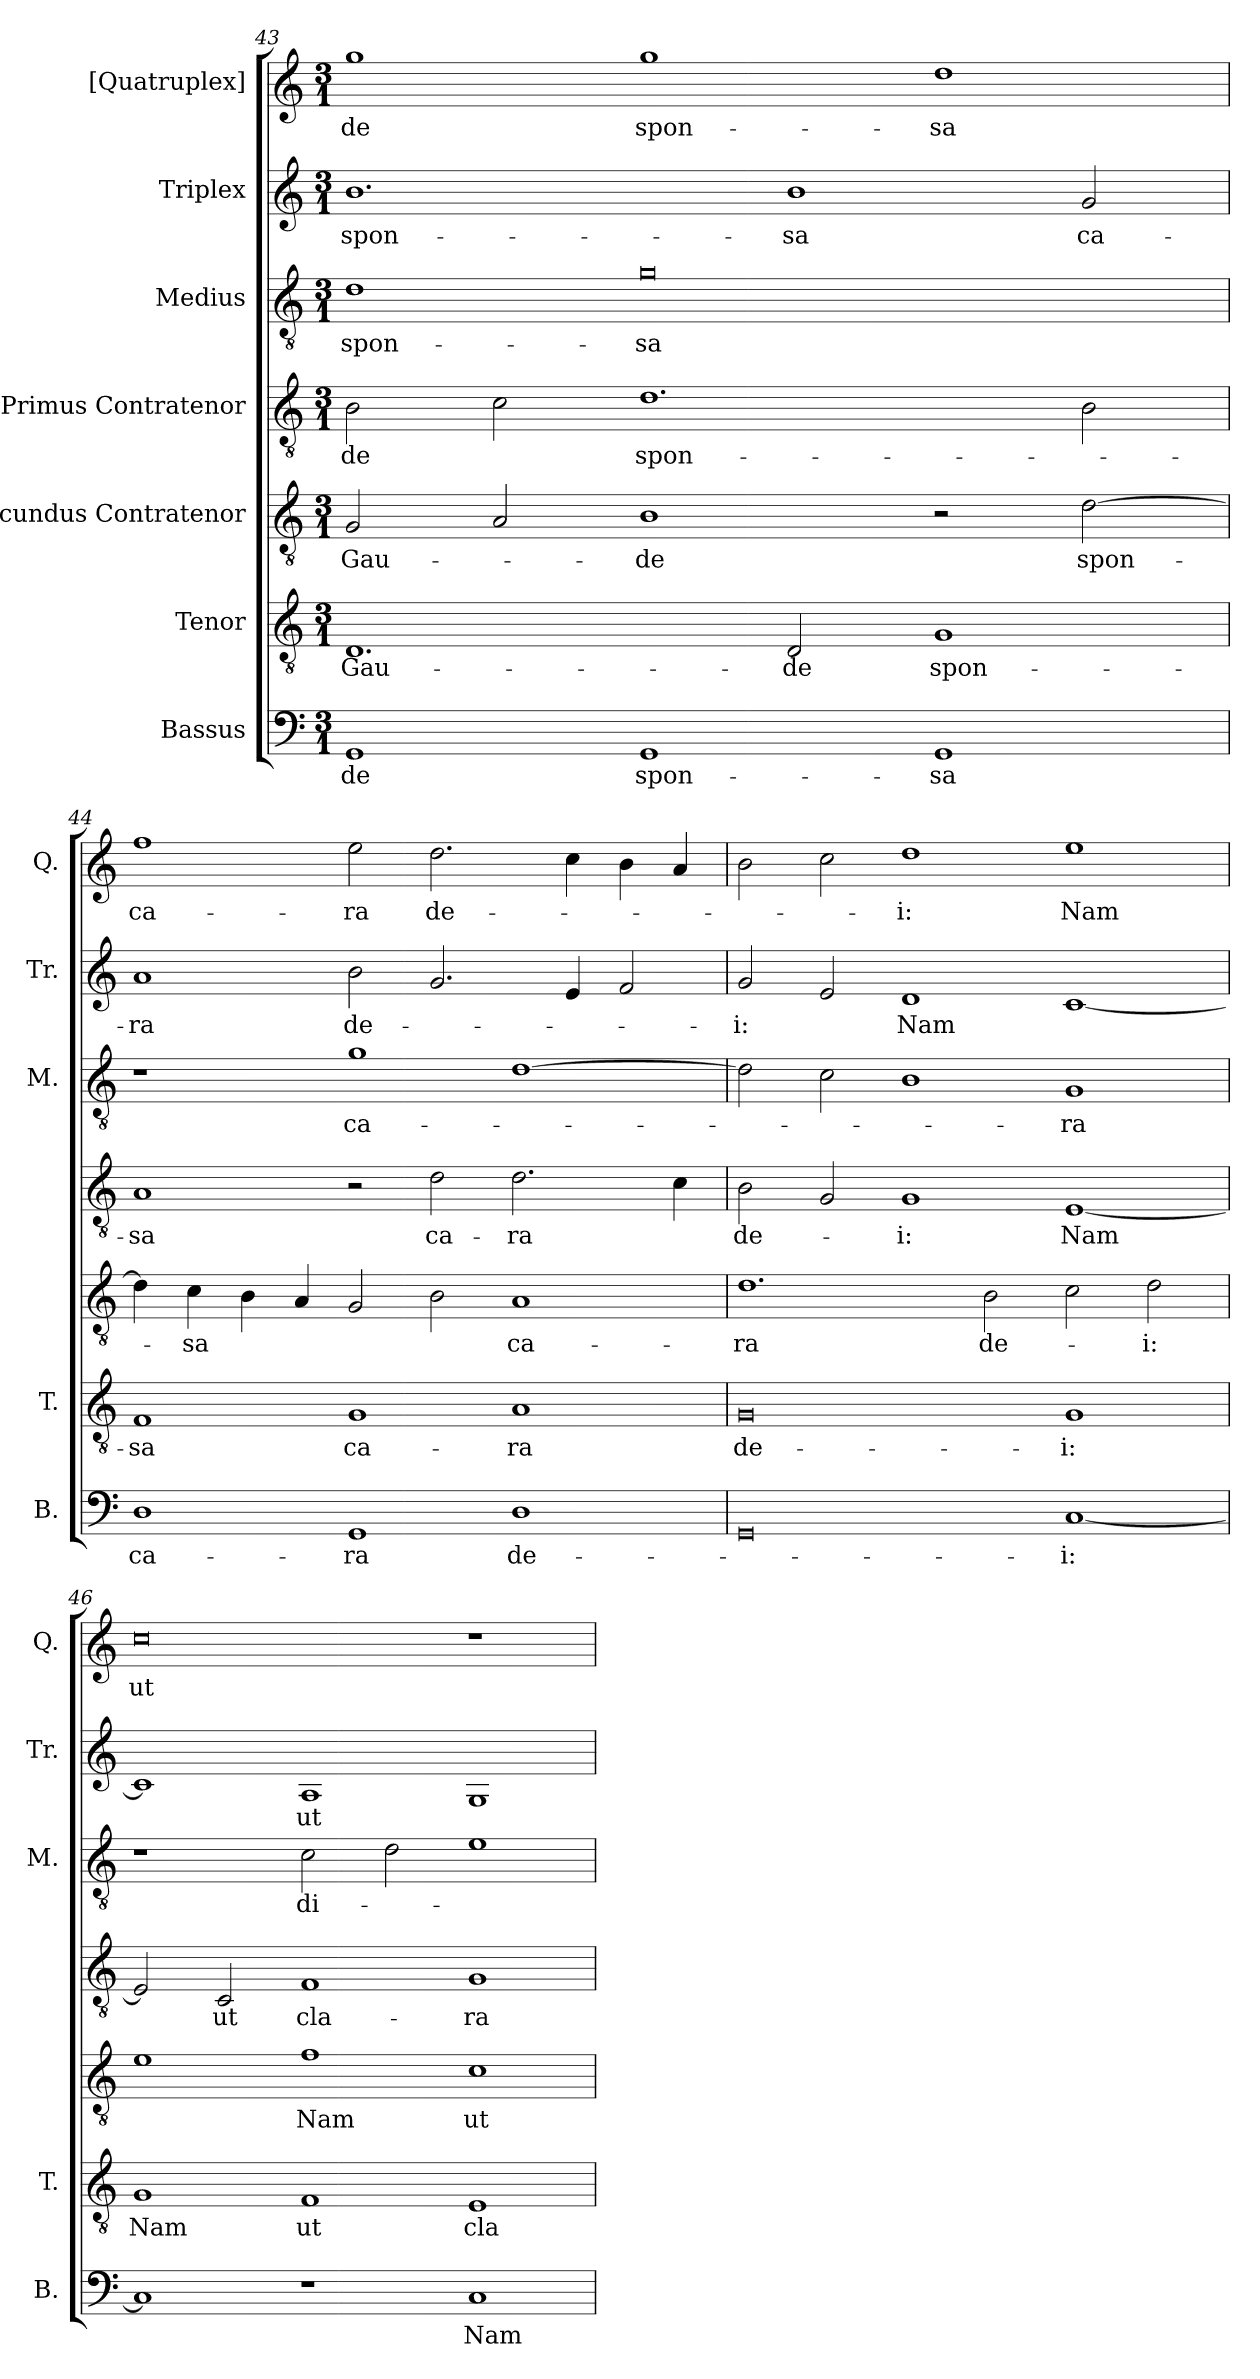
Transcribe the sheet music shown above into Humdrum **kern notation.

**kern	**text	**kern	**text	**kern	**text	**kern	**text	**kern	**text	**kern	**text	**kern	**text
*part7	*part7	*part6	*part6	*part5	*part5	*part4	*part4	*part3	*part3	*part2	*part2	*part1	*part1
*staff7	*staff7	*staff6	*staff6	*staff5	*staff5	*staff4	*staff4	*staff3	*staff3	*staff2	*staff2	*staff1	*staff1
*I"Bassus	*	*I"Tenor	*	*I"Secundus Contratenor	*	*I"Primus Contratenor	*	*I"Medius	*	*I"Triplex	*	*I"[Quatruplex]	*
*I'B.	*	*I'T.	*	*	*	*	*	*I'M.	*	*I'Tr.	*	*I'Q.	*
*clefF4	*	*clefGv2	*	*clefGv2	*	*clefGv2	*	*clefGv2	*	*clefG2	*	*clefG2	*
*	*	*ITrd7c12	*	*ITrd7c12	*	*ITrd7c12	*	*ITrd7c12	*	*	*	*	*
*k[]	*	*k[]	*	*k[]	*	*k[]	*	*k[]	*	*k[]	*	*k[]	*
*C:	*	*C:	*	*C:	*	*C:	*	*C:	*	*C:	*	*C:	*
*M3/1	*	*M3/1	*	*M3/1	*	*M3/1	*	*M3/1	*	*M3/1	*	*M3/1	*
=43	=43	=43	=43	=43	=43	=43	=43	=43	=43	=43	=43	=43	=43
!	!LO:LY:b:color=#000000	!	!	!	!	!	!	!	!	!	!	!	!
!	!	!	!LO:LY:b:color=#000000	!	!	!	!	!	!	!	!	!	!
!	!	!	!	!	!LO:LY:b:color=#000000	!	!	!	!	!	!	!	!
!	!	!	!	!	!	!	!LO:LY:b:color=#000000	!	!	!	!	!	!
!	!	!	!	!	!	!	!	!	!LO:LY:b:color=#000000	!	!	!	!
!	!	!	!	!	!	!	!	!	!	!	!LO:LY:b:color=#000000	!	!
!	!	!	!	!	!	!	!	!	!	!	!	!	!LO:LY:b:color=#000000
1GGi	-de	1.DDi	Gau-	2GGi/	Gau-	2BBi\	-de	1Di	spon-	1.bi	spon-	1ggi	-de
.	.	.	.	2AAi/	.	2Ci\	.	.	.	.	.	.	.
!	!LO:LY:b:color=#000000	!	!	!	!	!	!	!	!	!	!	!	!
!	!	!	!	!	!LO:LY:b:color=#000000	!	!	!	!	!	!	!	!
!	!	!	!	!	!	!	!LO:LY:b:color=#000000	!	!	!	!	!	!
!	!	!	!	!	!	!	!	!	!LO:LY:b:color=#000000	!	!	!	!
!	!	!	!	!	!	!	!	!	!	!	!	!	!LO:LY:b:color=#000000
1GGi	spon-	.	.	1BBi	-de	1.Di	spon-	0Gi	-sa	.	.	1ggi	spon-
!	!	!	!LO:LY:b:color=#000000	!	!	!	!	!	!	!	!	!	!
!	!	!	!	!	!	!	!	!	!	!	!LO:LY:b:color=#000000	!	!
.	.	2DDi/	-de	.	.	.	.	.	.	1bi	-sa	.	.
!	!LO:LY:b:color=#000000	!	!	!	!	!	!	!	!	!	!	!	!
!	!	!	!LO:LY:b:color=#000000	!	!	!	!	!	!	!	!	!	!
!	!	!	!	!	!	!	!	!	!	!	!	!	!LO:LY:b:color=#000000
1GGi	-sa	1GGi	spon-	2r	.	.	.	.	.	.	.	1ddi	-sa
!	!	!	!	!	!LO:LY:b:color=#000000	!	!	!	!	!	!	!	!
!	!	!	!	!	!	!	!	!	!	!	!LO:LY:b:color=#000000	!	!
.	.	.	.	[>2Di\	spon-	2BBi\	.	.	.	2gi/	ca-	.	.
=44`	=44`	=44`	=44`	=44`	=44`	=44`	=44`	=44`	=44`	=44`	=44`	=44`	=44`
!	!LO:LY:b:color=#000000	!	!	!	!	!	!	!	!	!	!	!	!
!	!	!	!LO:LY:b:color=#000000	!	!	!	!	!	!	!	!	!	!
!	!	!	!	!	!	!	!LO:LY:b:color=#000000	!	!	!	!	!	!
!	!	!	!	!	!	!	!	!	!	!	!LO:LY:b:color=#000000	!	!
!	!	!	!	!	!	!	!	!	!	!	!	!	!LO:LY:b:color=#000000
1Di	ca-	1FFi	-sa	4Di\]	.	1AAi	-sa	1r	.	1ai	-ra	1ffi	ca-
!	!	!	!	!	!LO:LY:b:color=#000000	!	!	!	!	!	!	!	!
.	.	.	.	4Ci\	-sa	.	.	.	.	.	.	.	.
.	.	.	.	4BBi\	.	.	.	.	.	.	.	.	.
.	.	.	.	4AAi/	.	.	.	.	.	.	.	.	.
!	!LO:LY:b:color=#000000	!	!	!	!	!	!	!	!	!	!	!	!
!	!	!	!LO:LY:b:color=#000000	!	!	!	!	!	!	!	!	!	!
!	!	!	!	!	!	!	!	!	!LO:LY:b:color=#000000	!	!	!	!
!	!	!	!	!	!	!	!	!	!	!	!LO:LY:b:color=#000000	!	!
!	!	!	!	!	!	!	!	!	!	!	!	!	!LO:LY:b:color=#000000
1GGi	-ra	1GGi	ca-	2GGi/	.	2r	.	1Gi	ca-	2bi\	de-	2eei\	-ra
!	!	!	!	!	!	!	!LO:LY:b:color=#000000	!	!	!	!	!	!
!	!	!	!	!	!	!	!	!	!	!	!	!	!LO:LY:b:color=#000000
.	.	.	.	2BBi\	.	2Di\	ca-	.	.	2.gi/	.	2.ddi\	de-
!	!LO:LY:b:color=#000000	!	!	!	!	!	!	!	!	!	!	!	!
!	!	!	!LO:LY:b:color=#000000	!	!	!	!	!	!	!	!	!	!
!	!	!	!	!	!LO:LY:b:color=#000000	!	!	!	!	!	!	!	!
!	!	!	!	!	!	!	!LO:LY:b:color=#000000	!	!	!	!	!	!
1Di	de-	1AAi	-ra	1AAi	ca-	2.Di\	-ra	[>1Di	.	.	.	.	.
.	.	.	.	.	.	.	.	.	.	4ei/	.	4cci\	.
.	.	.	.	.	.	.	.	.	.	2fi/	.	4bi\	.
.	.	.	.	.	.	4Ci\	.	.	.	.	.	4ai/	.
!!LO:LB:g=z
=45`	=45`	=45`	=45`	=45`	=45`	=45`	=45`	=45`	=45`	=45`	=45`	=45`	=45`
!	!	!	!LO:LY:b:color=#000000	!	!	!	!	!	!	!	!	!	!
!	!	!	!	!	!LO:LY:b:color=#000000	!	!	!	!	!	!	!	!
!	!	!	!	!	!	!	!LO:LY:b:color=#000000	!	!	!	!	!	!
!	!	!	!	!	!	!	!	!	!	!	!LO:LY:b:color=#000000	!	!
0GGi	.	0GGi	de-	1.Di	-ra	2BBi\	de-	2Di\]	.	2gi/	-i:	2bi\	.
.	.	.	.	.	.	2GGi/	.	2Ci\	.	2ei/	.	2cci\	.
!	!	!	!	!	!	!	!LO:LY:b:color=#000000	!	!	!	!	!	!
!	!	!	!	!	!	!	!	!	!	!	!LO:LY:b:color=#000000	!	!
!	!	!	!	!	!	!	!	!	!	!	!	!	!LO:LY:b:color=#000000
.	.	.	.	.	.	1GGi	-i:	1BBi	.	1di	Nam	1ddi	-i:
!	!	!	!	!	!LO:LY:b:color=#000000	!	!	!	!	!	!	!	!
.	.	.	.	2BBi\	de-	.	.	.	.	.	.	.	.
!	!LO:LY:b:color=#000000	!	!	!	!	!	!	!	!	!	!	!	!
!	!	!	!LO:LY:b:color=#000000	!	!	!	!	!	!	!	!	!	!
!	!	!	!	!	!	!	!LO:LY:b:color=#000000	!	!	!	!	!	!
!	!	!	!	!	!	!	!	!	!LO:LY:b:color=#000000	!	!	!	!
!	!	!	!	!	!	!	!	!	!	!	!	!	!LO:LY:b:color=#000000
[<1Ci	-i:	1GGi	-i:	2Ci\	.	[<1EEi	Nam	1GGi	-ra	[<1ci	.	1eei	Nam
!	!	!	!	!	!LO:LY:b:color=#000000	!	!	!	!	!	!	!	!
.	.	.	.	2Di\	-i:	.	.	.	.	.	.	.	.
=46`	=46`	=46`	=46`	=46`	=46`	=46`	=46`	=46`	=46`	=46`	=46`	=46`	=46`
!	!	!	!LO:LY:b:color=#000000	!	!	!	!	!	!	!	!	!	!
!	!	!	!	!	!	!	!	!	!	!	!	!	!LO:LY:b:color=#000000
1Ci]	.	1GGi	Nam	1Ei	.	2EEi/]	.	1r	.	1ci]	.	0cci	ut
!	!	!	!	!	!	!	!LO:LY:b:color=#000000	!	!	!	!	!	!
.	.	.	.	.	.	2CCi/	ut	.	.	.	.	.	.
!	!	!	!LO:LY:b:color=#000000	!	!	!	!	!	!	!	!	!	!
!	!	!	!	!	!LO:LY:b:color=#000000	!	!	!	!	!	!	!	!
!	!	!	!	!	!	!	!LO:LY:b:color=#000000	!	!	!	!	!	!
!	!	!	!	!	!	!	!	!	!LO:LY:b:color=#000000	!	!	!	!
!	!	!	!	!	!	!	!	!	!	!	!LO:LY:b:color=#000000	!	!
1r	.	1FFi	ut	1Fi	Nam	1FFi	cla-	2Ci\	di-	1Ai	ut	.	.
.	.	.	.	.	.	.	.	2Di\	.	.	.	.	.
!	!LO:LY:b:color=#000000	!	!	!	!	!	!	!	!	!	!	!	!
!	!	!	!LO:LY:b:color=#000000	!	!	!	!	!	!	!	!	!	!
!	!	!	!	!	!LO:LY:b:color=#000000	!	!	!	!	!	!	!	!
!	!	!	!	!	!	!	!LO:LY:b:color=#000000	!	!	!	!	!	!
1Ci	Nam	1EEi	cla-	1Ci	ut	1GGi	-ra	1Ei	.	1Gi	.	1r	.
=`	=`	=`	=`	=`	=`	=`	=`	=`	=`	=`	=`	=`	=`
*-	*-	*-	*-	*-	*-	*-	*-	*-	*-	*-	*-	*-	*-
